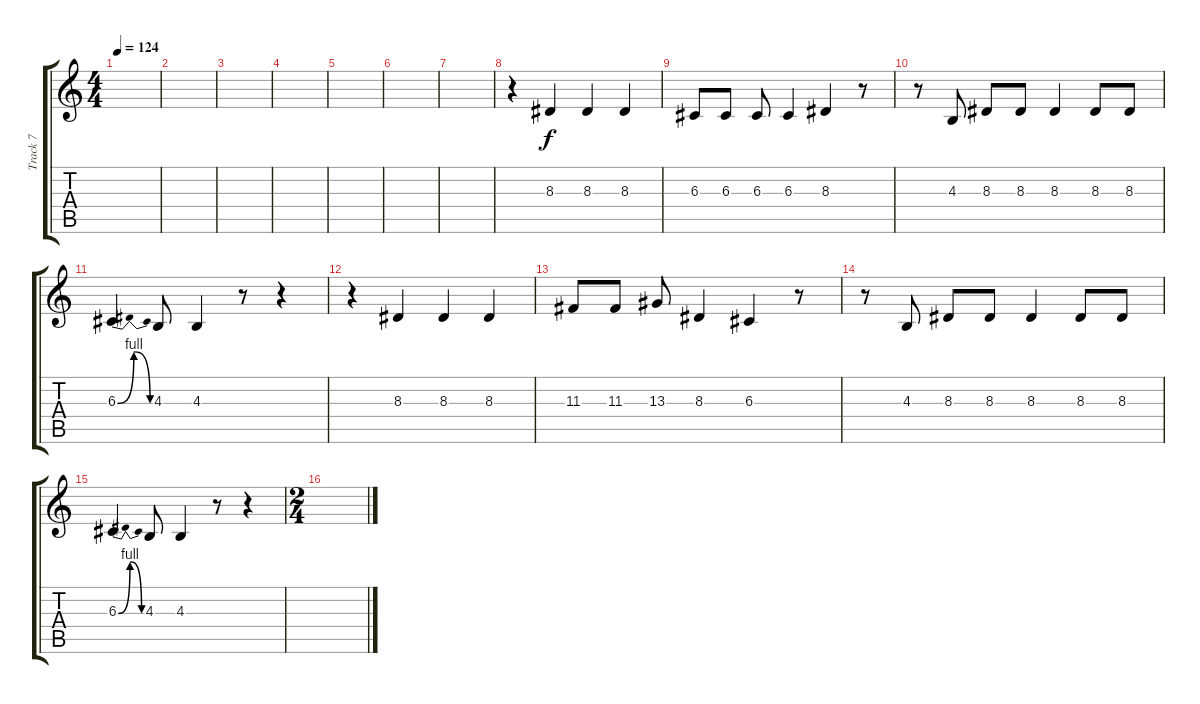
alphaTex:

\track ("Track 7" "Track 7") {instrument recorder}
\staff {score tabs}
\tuning (E4 B3 G3 D3 A2 E2) {hide}
\ts (4 4)
\tempo 124
\clef g2
\ks c
|
|
|
|
|
|
|
r.4 8.3.4{dy f} 8.3.4 8.3.4 |
6.3.8 6.3.8 6.3.8 6.3.4 8.3.4 r.8 |
r.8 4.3.8 8.3.8 8.3.8 8.3.4 8.3.8 8.3.8 |
6.3{be (bendrelease 0 0 30 4 30 4 60 0)}.4 4.3.8 4.3.4 r.8 r.4 |
r.4 8.3.4 8.3.4 8.3.4 |
11.3.8 11.3.8 13.3.8 8.3.4 6.3.4 r.8 |
r.8 4.3.8 8.3.8 8.3.8 8.3.4 8.3.8 8.3.8 |
6.3{be (bendrelease 0 0 30 4 30 4 60 0)}.4 4.3.8 4.3.4 r.8 r.4 |
\ts (2 4)
